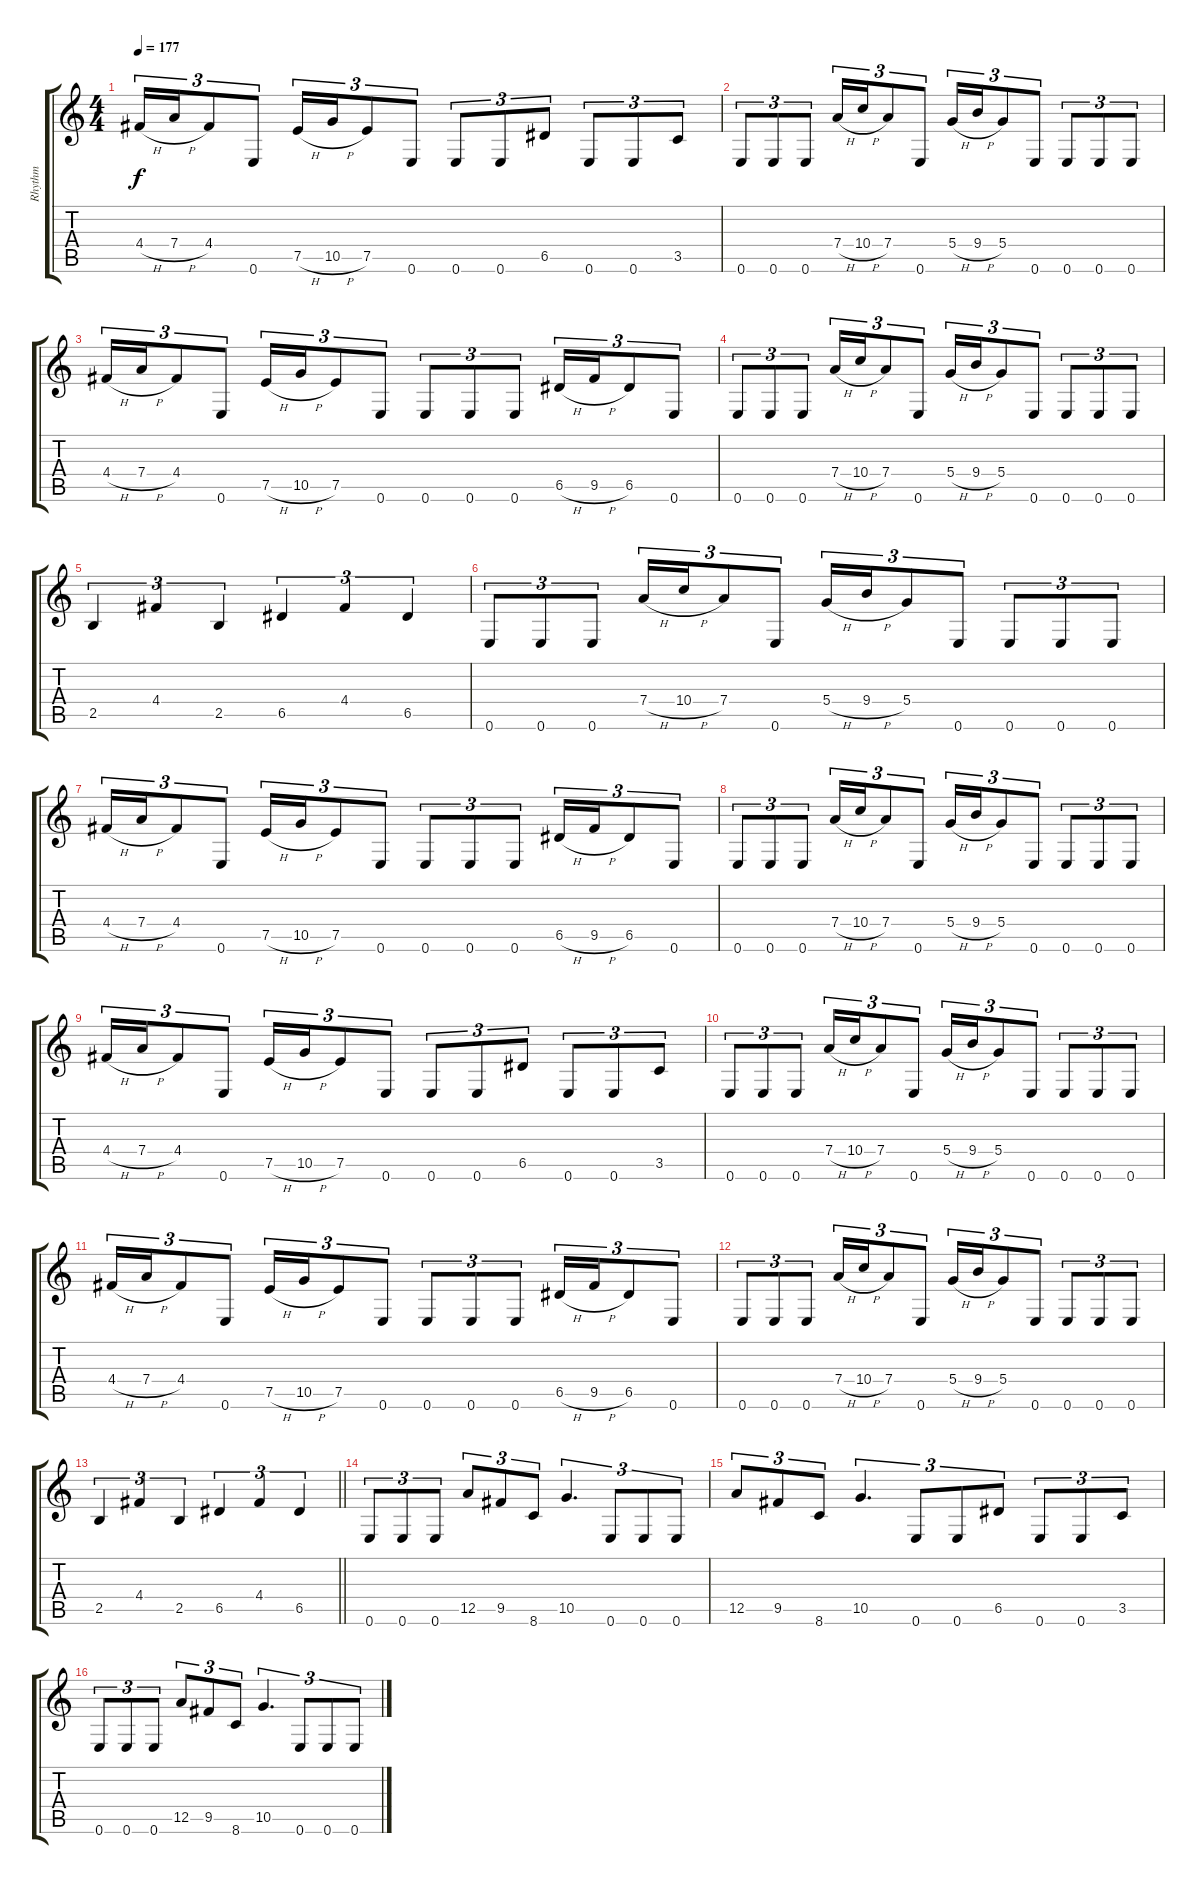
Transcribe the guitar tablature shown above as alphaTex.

\track ("Rhythm" "Rhythm") {instrument distortionguitar}
\staff {score tabs}
\tuning (E4 B3 G3 D3 A2 E2) {hide}
\ts (4 4)
\tempo 177
\clef g2
\ks c
4.4{h}.16{tu (3 2) dy f} 7.4{h}.16{tu (3 2)} 4.4.8{tu (3 2)} 0.6.8{tu (3 2)} 7.5{h}.16{tu (3 2)} 10.5{h}.16{tu (3 2)} 7.5.8{tu (3 2)} 0.6.8{tu (3 2)} 0.6.8{tu (3 2)} 0.6.8{tu (3 2)} 6.5.8{tu (3 2)} 0.6.8{tu (3 2)} 0.6.8{tu (3 2)} 3.5.8{tu (3 2)} |
0.6.8{tu (3 2)} 0.6.8{tu (3 2)} 0.6.8{tu (3 2)} 7.4{h}.16{tu (3 2)} 10.4{h}.16{tu (3 2)} 7.4.8{tu (3 2)} 0.6.8{tu (3 2)} 5.4{h}.16{tu (3 2)} 9.4{h}.16{tu (3 2)} 5.4.8{tu (3 2)} 0.6.8{tu (3 2)} 0.6.8{tu (3 2)} 0.6.8{tu (3 2)} 0.6.8{tu (3 2)} |
4.4{h}.16{tu (3 2)} 7.4{h}.16{tu (3 2)} 4.4.8{tu (3 2)} 0.6.8{tu (3 2)} 7.5{h}.16{tu (3 2)} 10.5{h}.16{tu (3 2)} 7.5.8{tu (3 2)} 0.6.8{tu (3 2)} 0.6.8{tu (3 2)} 0.6.8{tu (3 2)} 0.6.8{tu (3 2)} 6.5{h}.16{tu (3 2)} 9.5{h}.16{tu (3 2)} 6.5.8{tu (3 2)} 0.6.8{tu (3 2)} |
0.6.8{tu (3 2)} 0.6.8{tu (3 2)} 0.6.8{tu (3 2)} 7.4{h}.16{tu (3 2)} 10.4{h}.16{tu (3 2)} 7.4.8{tu (3 2)} 0.6.8{tu (3 2)} 5.4{h}.16{tu (3 2)} 9.4{h}.16{tu (3 2)} 5.4.8{tu (3 2)} 0.6.8{tu (3 2)} 0.6.8{tu (3 2)} 0.6.8{tu (3 2)} 0.6.8{tu (3 2)} |
2.5.4{tu (3 2)} 4.4.4{tu (3 2)} 2.5.4{tu (3 2)} 6.5.4{tu (3 2)} 4.4.4{tu (3 2)} 6.5.4{tu (3 2)} |
0.6.8{tu (3 2)} 0.6.8{tu (3 2)} 0.6.8{tu (3 2)} 7.4{h}.16{tu (3 2)} 10.4{h}.16{tu (3 2)} 7.4.8{tu (3 2)} 0.6.8{tu (3 2)} 5.4{h}.16{tu (3 2)} 9.4{h}.16{tu (3 2)} 5.4.8{tu (3 2)} 0.6.8{tu (3 2)} 0.6.8{tu (3 2)} 0.6.8{tu (3 2)} 0.6.8{tu (3 2)} |
4.4{h}.16{tu (3 2)} 7.4{h}.16{tu (3 2)} 4.4.8{tu (3 2)} 0.6.8{tu (3 2)} 7.5{h}.16{tu (3 2)} 10.5{h}.16{tu (3 2)} 7.5.8{tu (3 2)} 0.6.8{tu (3 2)} 0.6.8{tu (3 2)} 0.6.8{tu (3 2)} 0.6.8{tu (3 2)} 6.5{h}.16{tu (3 2)} 9.5{h}.16{tu (3 2)} 6.5.8{tu (3 2)} 0.6.8{tu (3 2)} |
0.6.8{tu (3 2)} 0.6.8{tu (3 2)} 0.6.8{tu (3 2)} 7.4{h}.16{tu (3 2)} 10.4{h}.16{tu (3 2)} 7.4.8{tu (3 2)} 0.6.8{tu (3 2)} 5.4{h}.16{tu (3 2)} 9.4{h}.16{tu (3 2)} 5.4.8{tu (3 2)} 0.6.8{tu (3 2)} 0.6.8{tu (3 2)} 0.6.8{tu (3 2)} 0.6.8{tu (3 2)} |
4.4{h}.16{tu (3 2)} 7.4{h}.16{tu (3 2)} 4.4.8{tu (3 2)} 0.6.8{tu (3 2)} 7.5{h}.16{tu (3 2)} 10.5{h}.16{tu (3 2)} 7.5.8{tu (3 2)} 0.6.8{tu (3 2)} 0.6.8{tu (3 2)} 0.6.8{tu (3 2)} 6.5.8{tu (3 2)} 0.6.8{tu (3 2)} 0.6.8{tu (3 2)} 3.5.8{tu (3 2)} |
0.6.8{tu (3 2)} 0.6.8{tu (3 2)} 0.6.8{tu (3 2)} 7.4{h}.16{tu (3 2)} 10.4{h}.16{tu (3 2)} 7.4.8{tu (3 2)} 0.6.8{tu (3 2)} 5.4{h}.16{tu (3 2)} 9.4{h}.16{tu (3 2)} 5.4.8{tu (3 2)} 0.6.8{tu (3 2)} 0.6.8{tu (3 2)} 0.6.8{tu (3 2)} 0.6.8{tu (3 2)} |
4.4{h}.16{tu (3 2)} 7.4{h}.16{tu (3 2)} 4.4.8{tu (3 2)} 0.6.8{tu (3 2)} 7.5{h}.16{tu (3 2)} 10.5{h}.16{tu (3 2)} 7.5.8{tu (3 2)} 0.6.8{tu (3 2)} 0.6.8{tu (3 2)} 0.6.8{tu (3 2)} 0.6.8{tu (3 2)} 6.5{h}.16{tu (3 2)} 9.5{h}.16{tu (3 2)} 6.5.8{tu (3 2)} 0.6.8{tu (3 2)} |
0.6.8{tu (3 2)} 0.6.8{tu (3 2)} 0.6.8{tu (3 2)} 7.4{h}.16{tu (3 2)} 10.4{h}.16{tu (3 2)} 7.4.8{tu (3 2)} 0.6.8{tu (3 2)} 5.4{h}.16{tu (3 2)} 9.4{h}.16{tu (3 2)} 5.4.8{tu (3 2)} 0.6.8{tu (3 2)} 0.6.8{tu (3 2)} 0.6.8{tu (3 2)} 0.6.8{tu (3 2)} |
\barLineRight lightlight
2.5.4{tu (3 2)} 4.4.4{tu (3 2)} 2.5.4{tu (3 2)} 6.5.4{tu (3 2)} 4.4.4{tu (3 2)} 6.5.4{tu (3 2)} |
0.6.8{tu (3 2)} 0.6.8{tu (3 2)} 0.6.8{tu (3 2)} 12.5.8{tu (3 2)} 9.5.8{tu (3 2)} 8.6.8{tu (3 2)} 10.5.4{d tu (3 2)} 0.6.8{tu (3 2)} 0.6.8{tu (3 2)} 0.6.8{tu (3 2)} |
12.5.8{tu (3 2)} 9.5.8{tu (3 2)} 8.6.8{tu (3 2)} 10.5.4{d tu (3 2)} 0.6.8{tu (3 2)} 0.6.8{tu (3 2)} 6.5.8{tu (3 2)} 0.6.8{tu (3 2)} 0.6.8{tu (3 2)} 3.5.8{tu (3 2)} |
0.6.8{tu (3 2)} 0.6.8{tu (3 2)} 0.6.8{tu (3 2)} 12.5.8{tu (3 2)} 9.5.8{tu (3 2)} 8.6.8{tu (3 2)} 10.5.4{d tu (3 2)} 0.6.8{tu (3 2)} 0.6.8{tu (3 2)} 0.6.8{tu (3 2)}
